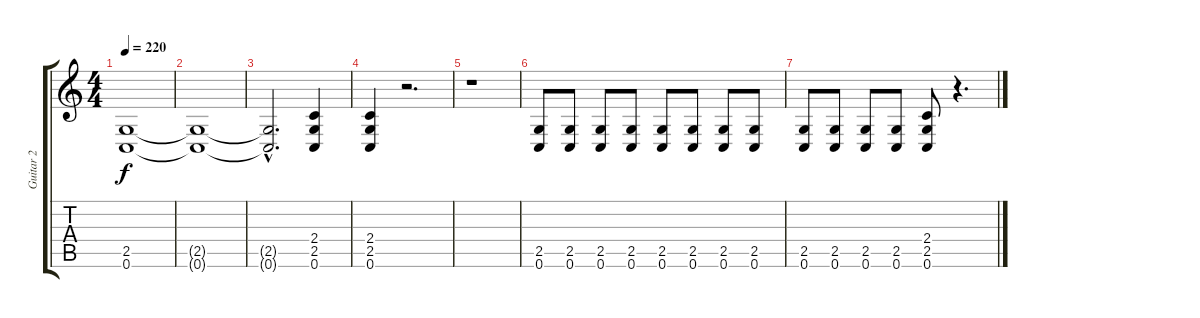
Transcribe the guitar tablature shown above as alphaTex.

\track ("Guitar 2" "Guitar 2") {instrument distortionguitar}
\staff {score tabs}
\tuning (C4 G3 Eb3 Bb2 F2 C2) {hide}
\ts (4 4)
\tempo 220
\clef g2
\ks c
(2.5{t} 0.6{t}).1{dy f} |
(2.5{t} 0.6{t}).1 |
(2.5{hac t} 0.6{hac t}).2{d} (2.4 2.5 0.6).4 |
(2.4 2.5 0.6).4 r.2{d} |
r.1 |
(2.5 0.6).8 (2.5 0.6).8 (2.5 0.6).8 (2.5 0.6).8 (2.5 0.6).8 (2.5 0.6).8 (2.5 0.6).8 (2.5 0.6).8 |
(2.5 0.6).8 (2.5 0.6).8 (2.5 0.6).8 (2.5 0.6).8 (2.4 2.5 0.6).8 r.4{d}
